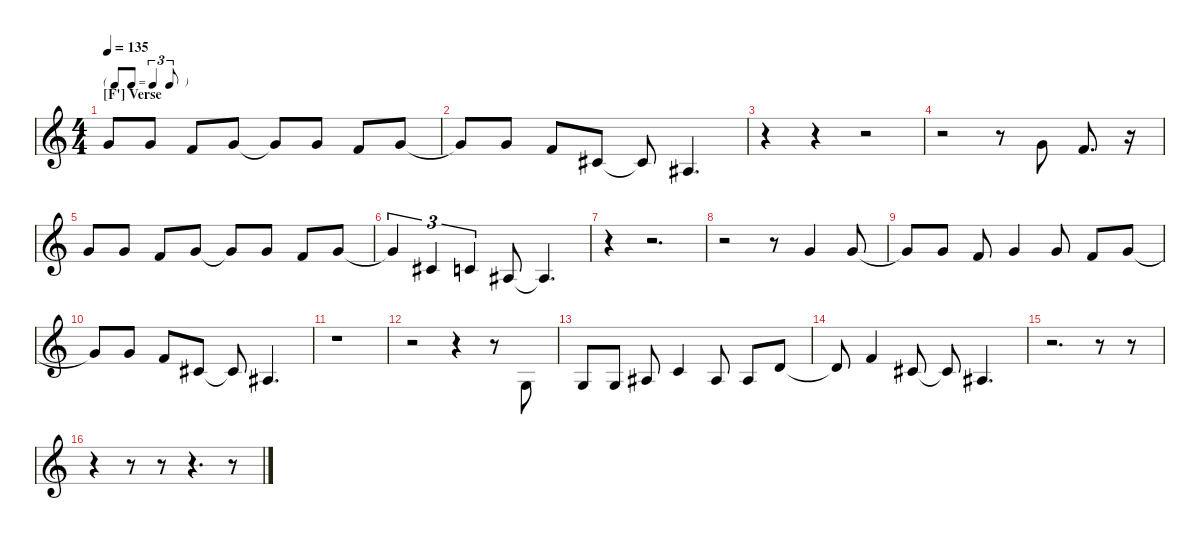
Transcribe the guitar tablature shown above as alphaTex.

\defaultSystemsLayout 4
\hideDynamics
\bracketExtendMode nobrackets
\singleTrackTrackNamePolicy hidden
\multiTrackTrackNamePolicy hidden
\firstSystemTrackNameMode fullname
\firstSystemTrackNameOrientation horizontal
\otherSystemsTrackNameOrientation horizontal
\track ("Vocals" "Voc") {instrument trumpet}
\staff {score}
\tuning (E4 B3 G3 D3 A2 E2)
\ts (4 4)
\tf triplet8th
\section ("F'" "Verse")
\scale
0.238636
\tempo 135
\accidentals auto
\clef g2
\ottava regular
\simile none
\scale
0.333333
\ks c
3.1{t}.8{dy ff beam Up} 3.1.8{beam Up} 1.1.8{beam Up} 3.1.8{beam Up} 3.1{t}.8{beam Up} 3.1.8{beam Up} 1.1.8{beam Up} 3.1.8{beam Up} |
\scale
0.284091
\scale
0.333333 3.1{t}.8{beam Up} 3.1.8{beam Up} 1.1.8{beam Up} 2.2{acc #}.8{beam Up} 2.2{t acc #}.8{beam Up} 3.3{acc #}.4{d dy f beam Up} |
\scale
0.238636
\scale
0.333333 r.4{beam Down} r.4{beam Down} r.2{beam Down} |
\scale
0.238636
\scale
0.333333 r.2{beam Down} r.8{beam Down} 3.1.8{dy ff beam Up} 1.1.8{d beam Up} r.16{beam Up} |
\scale
0.225806
\scale
0.333333 3.1.8{beam Up} 3.1.8{beam Up} 1.1.8{beam Up} 3.1.8{beam Up} 3.1{t}.8{beam Up} 3.1.8{beam Up} 1.1.8{beam Up} 3.1.8{beam Up} |
\scale
0.322581
\scale
0.333333 3.1{t}.4{tu (3 2) beam Up} 2.2{acc #}.4{tu (3 2) beam Up} 1.2.4{tu (3 2) beam Up} 3.3{acc #}.8{beam Up} 3.3{t acc #}.4{d beam Up} |
\scale
0.225806
\scale
0.333333 r.4{beam Down} r.2{d beam Down} |
\scale
0.225806
\scale
0.333333 r.2{beam Down} r.8{beam Down} 3.1.4{beam Up} 3.1.8{beam Up} |
\scale
0.238636
\scale
0.333333 3.1{t}.8{beam Up} 3.1.8{beam Up} 1.1.8{beam Up} 3.1.4{beam Up} 3.1.8{beam Up} 1.1.8{beam Up} 3.1.8{beam Up} |
\scale
0.284091
\scale
0.333333 3.1{t}.8{beam Up} 3.1.8{beam Up} 1.1.8{beam Up} 2.2{acc #}.8{beam Up} 2.2{t acc #}.8{beam Up} 3.3{acc #}.4{d beam Up} |
\scale
0.238636
\scale
0.333333 r.1{beam Down} |
\scale
0.238636
\scale
0.333333 r.2{beam Down} r.4{beam Down} r.8{beam Down} 0.3.8{beam Up} |
\scale
0.25
\scale
0.333333 0.3.8{beam Up} 0.3.8{beam Up} 3.3{acc #}.8{beam Up} 1.2.4{beam Up} 3.3{acc #}.8{beam Up} 3.3{acc #}.8{beam Up} 3.2.8{beam Up} |
\scale
0.270833
\scale
0.333333 3.2{t}.8{beam Up} 1.1.4{beam Up} 2.2{acc #}.8{beam Up} 2.2{t acc #}.8{beam Up} 3.3{acc #}.4{d beam Up} |
\scale
0.21875
\scale
0.333333 r.2{d beam Down} r.8{beam Down} r.8{beam Down} |
\scale
0.260417
\scale
0.333333 r.4{beam Down} r.8{beam Down} r.8{beam Down} r.4{d beam Down} r.8{beam Down}
